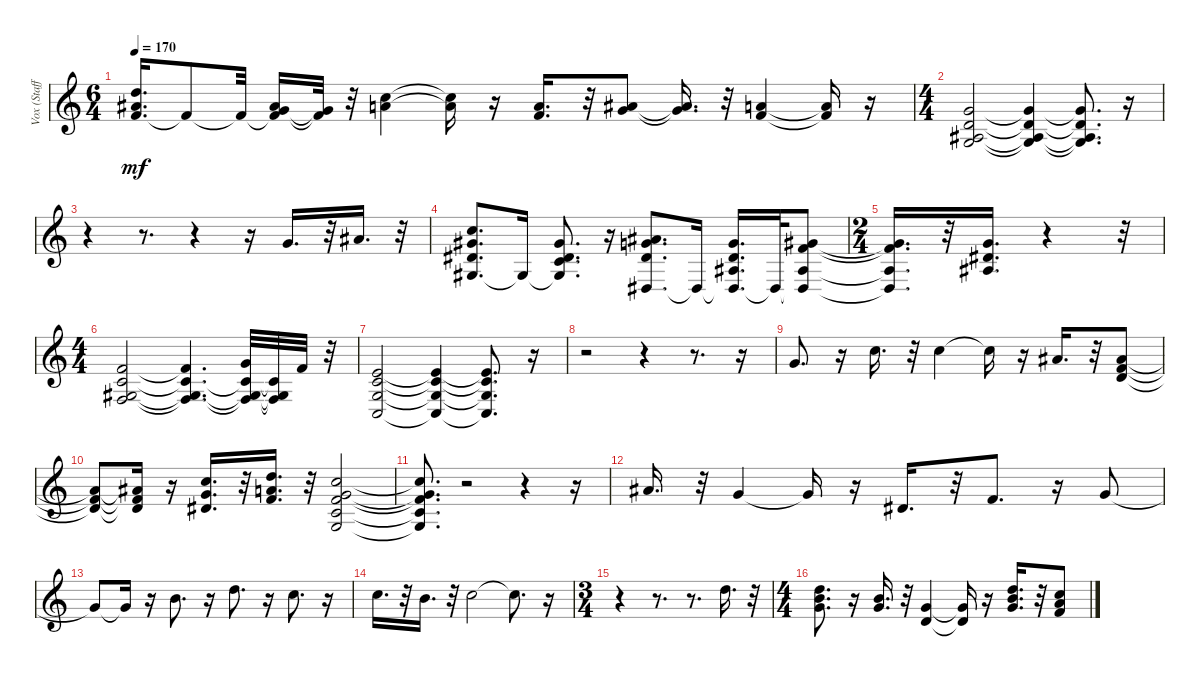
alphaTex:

\track ("Vox (Staff 1)" "Vox (Staff") {instrument celesta}
\staff {score}
\tuning (E4 B3 G3 D3 A2 E2 B1) {hide}
\ts (6 4)
\tempo 170
\clef g2
\ks c
(1.1 11.2 19.3).16{d dy mf} 1.1{t}.8 1.1{t}.32 (1.1{t} 8.2 15.3).16 (1.1{t} 8.2{t}).32 r.32 (5.1 13.2).4 (5.1{t} 13.2{t}).16 r.16 (1.1 10.2).16{d} r.32 (3.1 11.2).8 (3.1{t} 11.2{t}).16{d} r.32 (1.1 10.2).4 (1.1{t} 10.2{t}).16 r.16 |
\ts (4 4)
(3.1 3.2 0.3 8.4).2 (3.1{t} 3.2{t} 0.3{t} 8.4{t}).4 (3.1{t} 3.2{t} 0.3{t} 8.4{t}).8{d} r.16 |
r.4 r.8{d} r.4 r.16 3.1.16{d} r.32 6.1.16{d} r.32 |
(4.1 4.2 1.3 22.4).8{d} 1.3{t}.16 (4.1 1.2 1.3{t} 13.4).8{d} r.16 (3.1 4.2 15.3 1.4).8{d} 1.4{t}.16 (3.1 4.2 3.3 1.4{t}).16{d} 1.4{t}.32 (1.1 9.2 3.3 1.4{t}).8 |
\ts (2 4)
(1.1{t} 9.2{t} 3.3{t} 1.4{t}).16{d} r.32 (3.1 4.2 3.3).16{d} r.4 r.32 |
\ts (4 4)
(1.1 1.2 1.3 3.4).2 (1.1{t} 1.2{t} 1.3{t} 3.4{t}).4{d} (3.1 1.2{t} 1.3{t} 3.4{t}).32 (1.2{t} 1.3{t} 3.4{t}).32 1.1.32 r.32 |
(0.1 1.2 0.3 3.5).2 (0.1{t} 1.2{t} 0.3{t} 3.5{t}).4 (0.1{t} 1.2{t} 0.3{t} 3.5{t}).8{d} r.16 |
r.2 r.4 r.8{d} r.16 |
3.1.8{d} r.16 8.1.16{d} r.32 8.1.4 8.1{t}.16 r.16 6.1.16{d} r.32 (1.1 3.2 15.3).8 |
(1.1{t} 3.2{t} 15.3{t}).8 (1.1{t} 3.2{t} 15.3{t}).16 r.16 (3.1 4.2 17.3).16{d} r.32 (1.1 10.2 19.3).16{d} r.32 (1.1 1.2 0.3 17.4 27.5).2 |
(1.1{t} 1.2{t} 0.3{t} 17.4{t} 27.5{t}).8{d} r.2 r.4 r.16 |
6.1.16{d} r.32 3.1.4 3.1{t}.16 r.16 4.2.16{d} r.32 1.1.8{d} r.16 3.1.8 |
3.1{t}.8 3.1{t}.16 r.16 7.1.8{d} r.16 10.1.8{d} r.16 8.1.8{d} r.16 |
8.1.16{d} r.32 7.1.16{d} r.32 8.1.2 8.1{t}.8{d} r.16 |
\ts (3 4)
r.4 r.8{d} r.8{d} 10.1.16{d} r.32 |
\ts (4 4)
(3.1 12.2 19.3).8{d} r.16 (3.1 12.2).16{d} r.32 (3.1 3.2).4 (3.1{t} 3.2{t}).16 r.16 (3.1 12.2 19.3).16{d} r.32 (1.1 10.2 17.3).8
